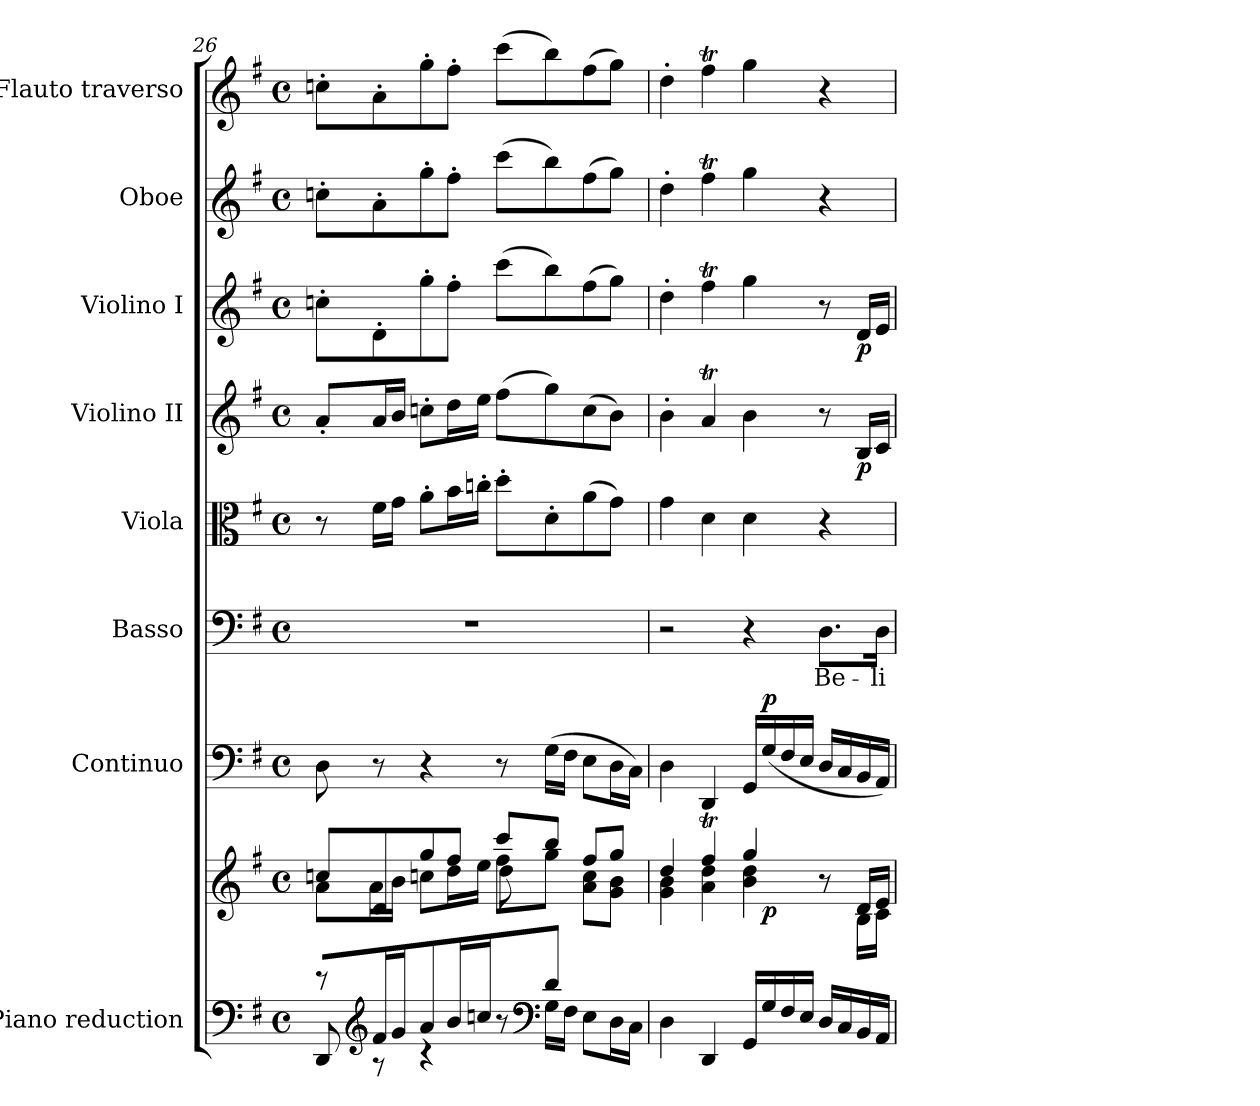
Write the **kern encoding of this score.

**kern	**kern	**dynam	**kern	**dynam	**kern	**text	**kern	**kern	**dynam	**kern	**dynam	**kern	**kern
*part8	*part8	*part8	*part7	*part7	*part6	*part6	*part5	*part4	*part4	*part3	*part3	*part2	*part1
*staff9	*staff8	*staff8/9	*staff7	*staff7	*staff6	*staff6	*staff5	*staff4	*staff4	*staff3	*staff3	*staff2	*staff1
*I"Piano reduction	*	*	*I"Continuo	*	*I"Basso	*	*I"Viola	*I"Violino II	*	*I"Violino I	*	*I"Oboe	*I"Flauto traverso
*I'Pno	*	*	*	*	*	*	*I'Vla	*I'Vln	*	*I'Vln	*	*I'Ob	*I'Fl
!!LO:PB:g=z
*clefF4	*clefG2	*	*clefF4	*	*clefF4	*	*clefC3	*clefG2	*	*clefG2	*	*clefG2	*clefG2
*k[f#]	*k[f#]	*	*k[f#]	*	*k[f#]	*	*k[f#]	*k[f#]	*	*k[f#]	*	*k[f#]	*k[f#]
*M4/4	*M4/4	*	*M4/4	*	*M4/4	*	*M4/4	*M4/4	*	*M4/4	*	*M4/4	*M4/4
*met(c)	*met(c)	*	*met(c)	*	*met(c)	*	*met(c)	*met(c)	*	*met(c)	*	*met(c)	*met(c)
=26	=26	=26	=26	=26	=26	=26	=26	=26	=26	=26	=26	=26	=26
*^	*^	*	*	*	*	*	*	*	*	*	*	*	*
*	*	*	*^	*	*	*	*	*	*	*	*	*	*	*	*
8r	8DD/	8ccn/L	8a\L	2ryy	.	8D\	.	1r	.	8r	8a'/L	.	8ccn'\L	.	8ccn'\L	8ccn'\L
*clefG2	*	*	*	*	*	*	*	*	*	*	*	*	*	*	*	*
16f#/LL	8r	8d/	16a\L	.	.	8r	.	.	.	16f#\LL	16a/L	.	8d'\	.	8a'\	8a'\
16g/JJ	.	.	16b\JJ	.	.	.	.	.	.	16g\JJ	16b/JJ	.	.	.	.	.
8a/L	4r	8gg/	8ccn\L	.	.	4r	.	.	.	8a'\L	8ccn'\L	.	8gg'\	.	8gg'\	8gg'\
16b/L	.	8ff#/J	16dd\L	.	.	.	.	.	.	16b\L	16dd\L	.	8ff#'\J	.	8ff#'\J	8ff#'\J
16ccn/JJ	.	.	16ee\JJ	.	.	.	.	.	.	16ccn'\JJ	16ee\JJ	.	.	.	.	.
8ryy	8r	8ccc/L	8ff#\L	8dd\L	.	8r	.	.	.	8dd'\L	(8ff#\L	.	(8ccc\L	.	(8ccc\L	(8ccc\L
*clefF4	*	*	*	*	*	*	*	*	*	*	*	*	*	*	*	*
8d/J	16G\LL	8bb/J	8gg\J	4.ryy	.	(16G\LL	.	.	.	8d'\	8gg\)	.	8bb\)	.	8bb\)	8bb\)
.	16F#\JJ	.	.	.	.	16F#\JJ	.	.	.	.	.	.	.	.	.	.
4ryy	8E\L	8ff#/L	8a\ 8cc\L	.	.	8E\L	.	.	.	(8a\	(8cc\	.	(8ff#\	.	(8ff#\	(8ff#\
.	16D\L	8gg/J	8g\ 8b\J	.	.	16D\L	.	.	.	8g\J)	8b\J)	.	8gg\J)	.	8gg\J)	8gg\J)
.	16C\JJ	.	.	.	.	16C\JJ)	.	.	.	.	.	.	.	.	.	.
*v	*v	*	*	*	*	*	*	*	*	*	*	*	*	*	*	*
=27	=27	=27	=27	=27	=27	=27	=27	=27	=27	=27	=27	=27	=27	=27	=27
4D\	4dd/	4g\ 4b\	2ryy	.	4D\	.	2r	.	4g\	4b'\	.	4dd'\	.	4dd'\	4dd'\
4DD/	4ff#t/	4a\ 4dd\	.	.	4DD/	.	.	.	4d\	4aT/	.	4ff#t\	.	4ff#t\	4ff#t\
16GG/LL	4gg/	4b\ 4dd\	16ryy	.	16GG/LL	.	4r	.	4d\	4b\	.	4gg\	.	4gg\	4gg\
!	!	!	!	!LO:DY:b	!	!LO:DY:a	!	!	!	!	!	!	!	!	!
16G/	.	.	4..ryy	p	(16G/	p	.	.	.	.	.	.	.	.	.
16F#/	.	.	.	.	16F#/	.	.	.	.	.	.	.	.	.	.
16E/JJ	.	.	.	.	16E/JJ	.	.	.	.	.	.	.	.	.	.
!	!	!	!	!	!	!	!	!LO:LY:b	!	!	!	!	!	!	!
16D/LL	8r	8ryy	.	.	16D/LL	.	8.D\L	Be-	4r	8r	.	8r	.	4r	4r
16C/	.	.	.	.	16C/	.	.	.	.	.	.	.	.	.	.
!	!	!	!	!	!	!	!	!	!	!	!LO:DY:b	!	!LO:DY:b	!	!
16BB/	16d/LL	16B\LL	.	.	16BB/	.	.	.	.	16B/LL	p	16d/LL	p	.	.
!	!	!	!	!	!	!	!	!LO:LY:b	!	!	!	!	!	!	!
16AA/JJ	16e/JJ	16c\JJ	.	.	16AA/JJ)	.	16D\Jk	-li-	.	16c/JJ	.	16e/JJ	.	.	.
*	*v	*v	*v	*	*	*	*	*	*	*	*	*	*	*	*
=	=	=	=	=	=	=	=	=	=	=	=	=	=
*-	*-	*-	*-	*-	*-	*-	*-	*-	*-	*-	*-	*-	*-
